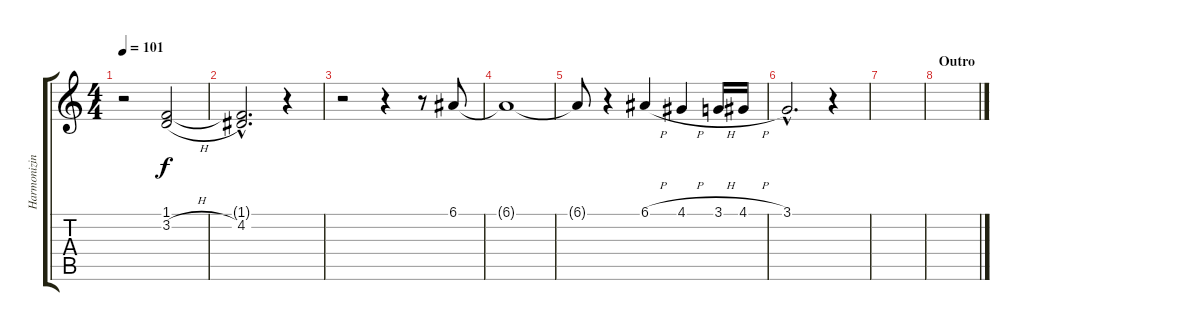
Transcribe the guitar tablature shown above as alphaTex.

\track ("Harmonizing Vocals" "Harmonizin") {instrument sopranosax}
\staff {score tabs}
\tuning (E4 B3 G3 D3 A2 E2) {hide}
\ts (4 4)
\tempo 101
\clef g2
\ks c
r.2{dy f} (1.1 3.2{h}).2 |
(1.1{hac t} 4.2{hac}).2{d} r.4 |
r.2 r.4 r.8 6.1.8 |
6.1{t}.1 |
6.1{t}.8 r.4 6.1{h}.4 4.1{h}.4 3.1{h}.16 4.1{h}.16 |
3.1{hac}.2{d} r.4 |
|
\section ("" "Outro")
